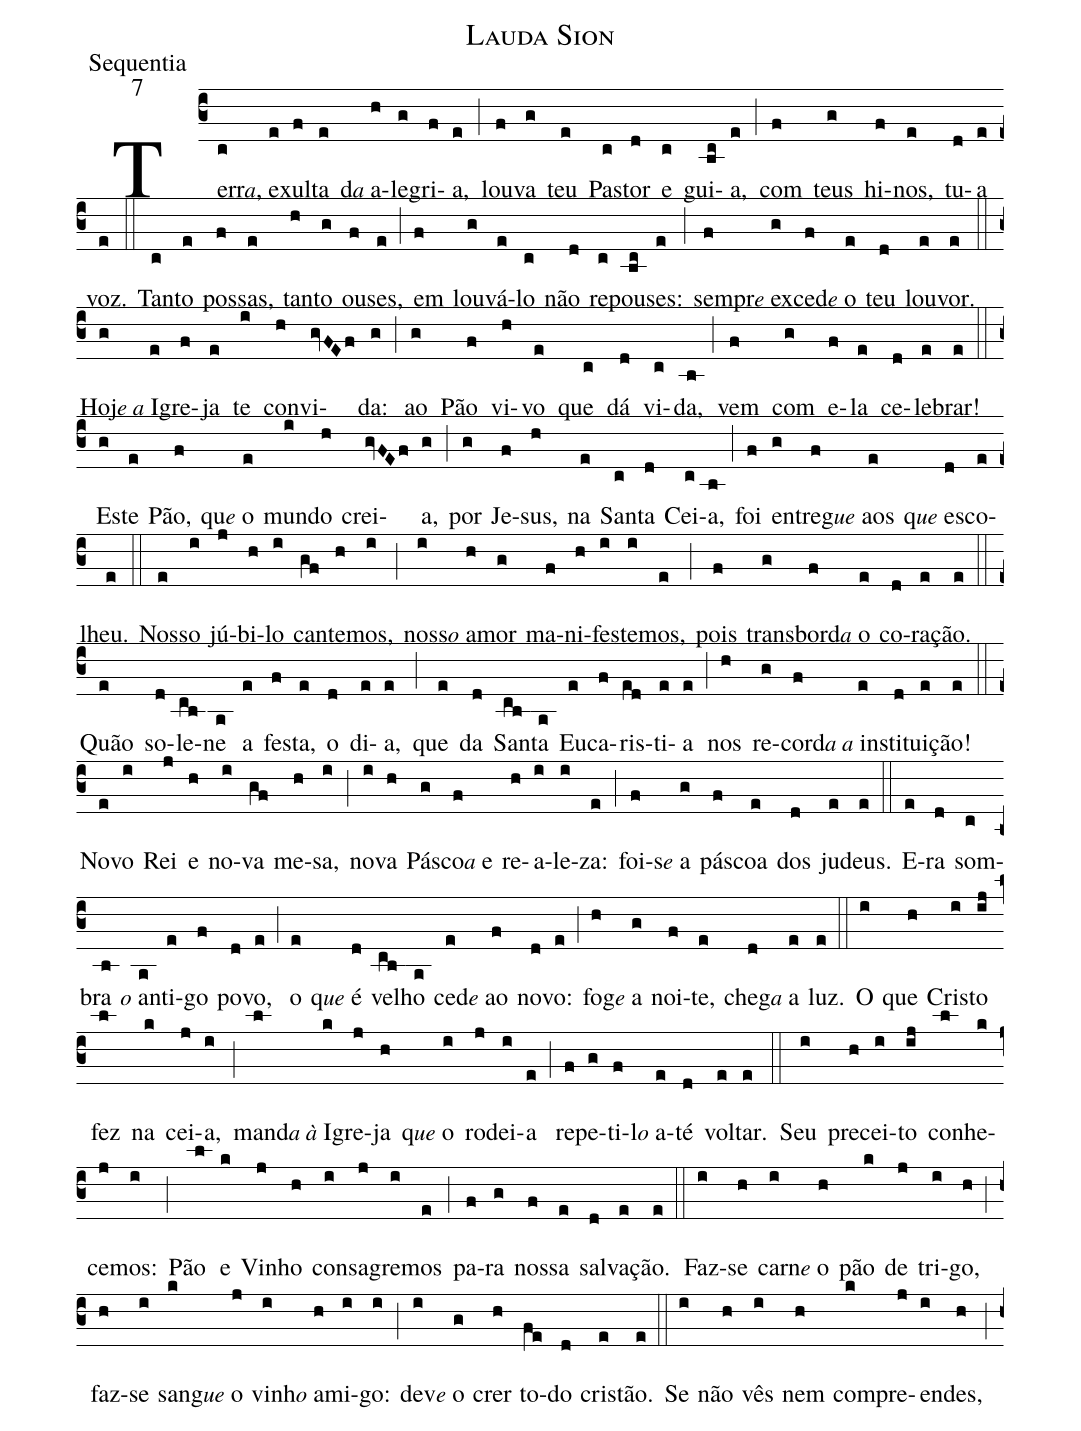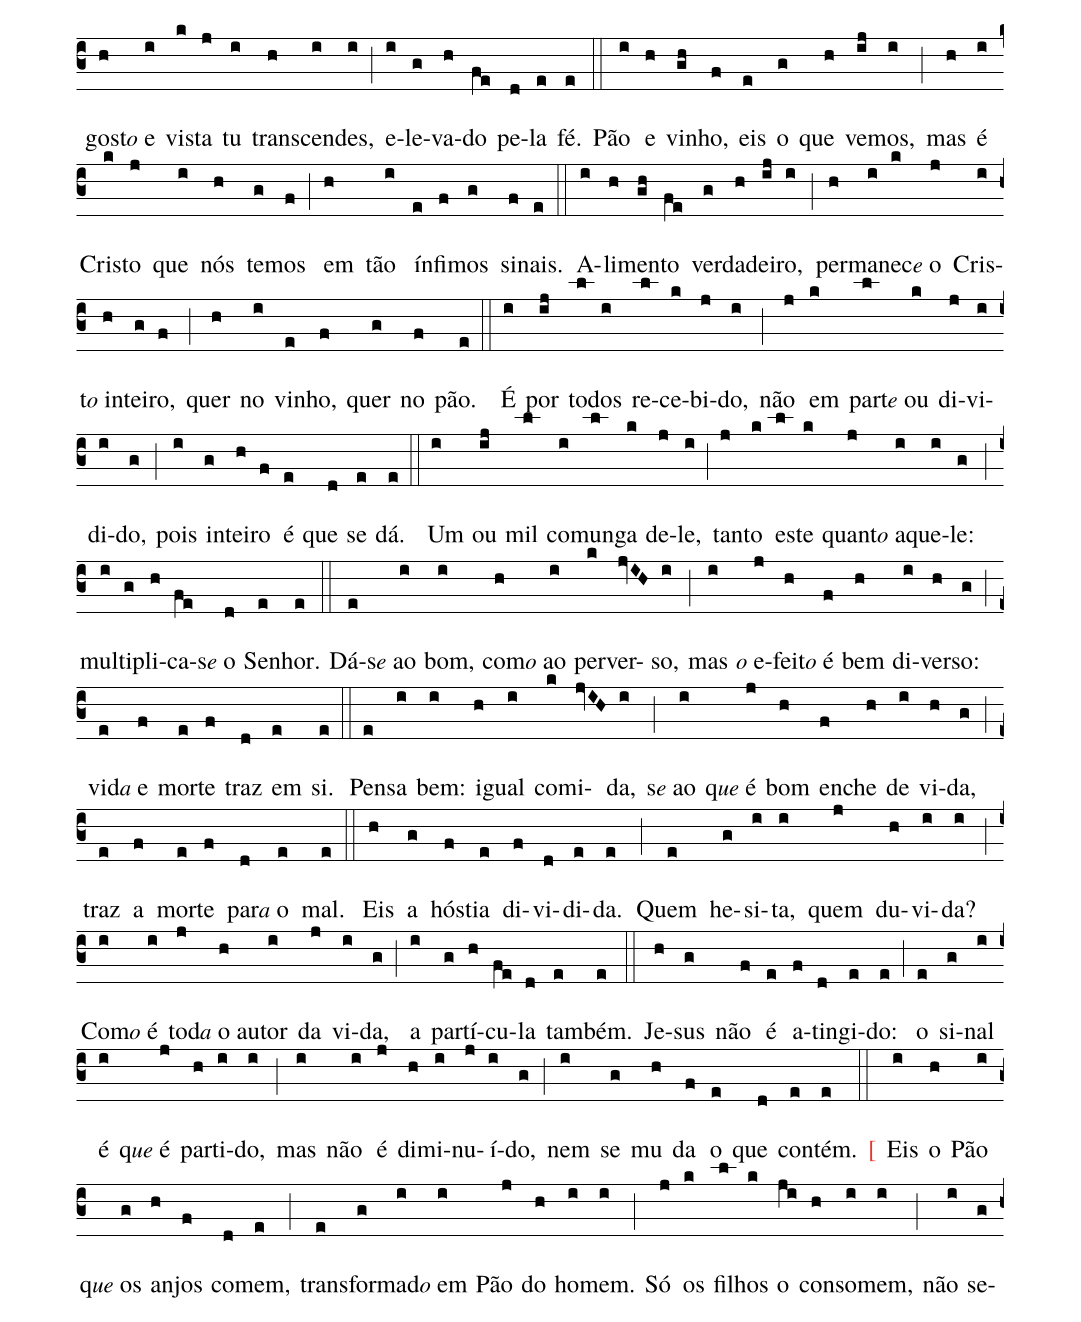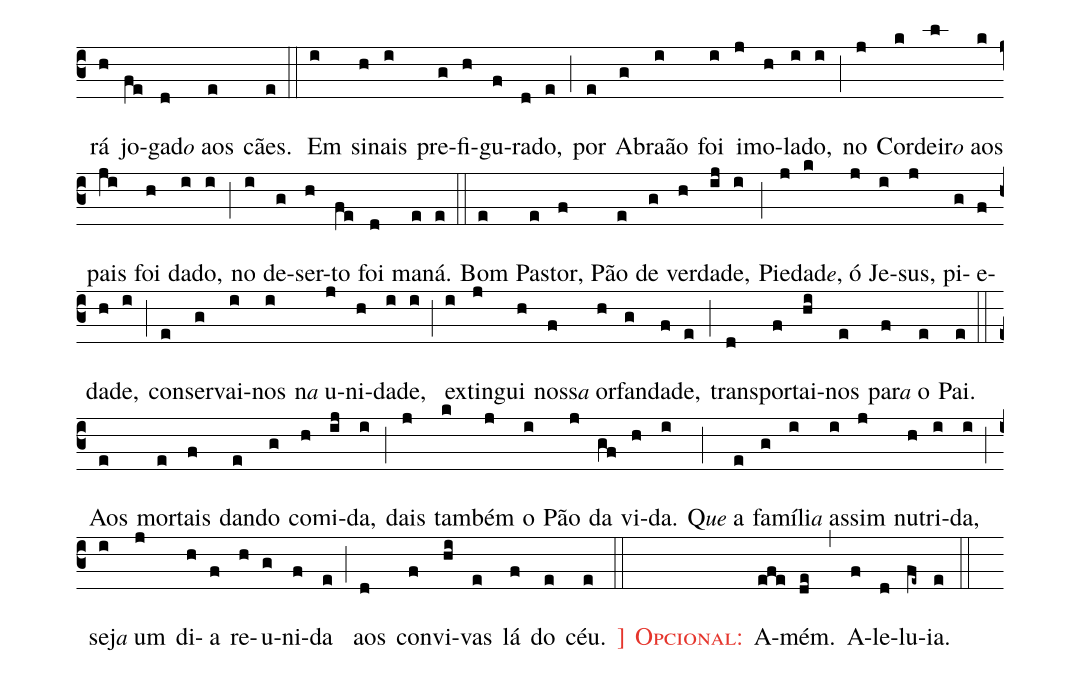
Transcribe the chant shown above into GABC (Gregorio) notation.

name: Lauda Sion;
office-part: Sequentia;
mode: 7;
%%
(c3)

Ter(c)r<e>a</e>, e(e)xul(f)ta(e) d<e>a</e> a(h)le(g)gri(f)a,(e) (;) lou(f)va(g) teu(e) Pas(c)tor(d) e(c) gui(bc)a,(e) (;) com(f) teus(g) hi(f)nos,(e) tu(d)a(e) voz.(e)

(::)

Tan(c)to(e) pos(f)sas,(e) tan(h)to(g) ou(f)ses,(e) (;) em(f) lou(g)vá-(e)lo(c) não(d) re(c)pou(bc)ses:(e) (;) sem(f)pr<e>e</e> ex(g)ce(f)d<e>e</e> o(e) teu(d) lou(e)vor.(e)

(::)

Ho(g)j<e>e a</e> I(e)gre(f)ja(e) te(i) con(h)vi(gvFEf)da:(g) (;) ao(g) Pão(f) vi(h)vo(e) que(c) dá(d) vi(c)da,(b) (;) vem(f) com(g) e(f)la(e) ce(d)le(e)brar!(e)

(::)

Es(g)te(e) Pão,(f) qu<e>e</e> o(e) mun(i)do(h) crei(gvFEf)a,(g) (;) por(g) Je(f)sus,(h) na(e) San(c)ta(d) Cei(c)a,(b) (;) foi(f) en(g)tre(f)g<e>ue</e> aos(e) q<e>ue</e> es(d)co(e)lheu.(e)

(::)

Nos(e)so(i) jú(j)bi(h)lo(i) can(gf)te(h)mos,(i) (;) nos(i)s<e>o</e> a(h)mor(g) ma(f)ni(h)fes(i)te(i)mos,(e) (;) pois(f) trans(g)bor(f)d<e>a</e> o(e) co(d)ra(e)ção.(e)

(::)

Quão(e) so(d)le(cb)ne(a) a(e) fes(f)ta,(e) o(d) di(e)a,(e) (;) que(e) da(d) San(cb)ta(a) Eu(e)ca(f)ris(ed)ti(e)a(e) (;) nos(h) re(g)cor(f)d<e>a a</e> ins(e)ti(d)tui(e)ção!(e)

(::)

No(e)vo(i) Rei(j) e(h) no(i)va(gf) me(h)sa,(i) (;) no(i)va(h) Pás(g)co<e>a</e> e(f) re(h)a(i)le(i)za:(e) (;) foi-(f)s<e>e</e> a(g) pás(f)coa(e) dos(d) ju(e)deus.(e)

(::)

E(e)ra(d) som(c)bra(b) <e>o</e> an(a)ti(e)go(f) po(d)vo,(e) (;) o(e) q<e>ue</e> é(d) ve(cb)lho(a) ce(e)d<e>e</e> ao(f) no(d)vo:(e) (;)
fo(h)g<e>e</e> a(g) noi(f)te,(e) che(d)g<e>a</e> a(e) luz.(e)

(::)

O(i) que(h) Cris(i)to(ij) fez(l) na(k) cei(j)a,(i) (;) man(l)d<e>a à</e> I(k)gre(j)ja(h) q<e>ue</e> o(i) ro(j)dei(i)a(e) (;) re(f)pe(g)ti-(f)l<e>o</e> a(e)té(d) vol(e)tar.(e)

(::)

Seu(i) pre(h)cei(i)to(ij) co(l)nhe(k)ce(j)mos:(i) (;) Pão(l) e(k) Vi(j)nho(h) con(i)sa(j)gre(i)mos(e) (;) pa(f)ra(g) nos(f)sa(e) sal(d)va(e)ção.(e)

(::)

Faz-(i)se(h) car(i)n<e>e</e> o(h) pão(k) de(j) tri(i)go,(h) (;) faz-(h)se(i) san(k)g<e>ue</e> o(j) vi(i)nh<e>o</e> a(h)mi(i)go:(i) (;) de(i)v<e>e</e> o(g) crer(h) to(fe)do(d) cris(e)tão.(e)

(::)

Se(i) não(h) vês(i) nem(h) com(k)pre(j)en(i)des,(h) (;) gos(h)t<e>o</e> e(i) vis(k)ta(j) tu(i) trans(h)cen(i)des,(i) (;) e(i)le(g)va(h)do(fe) pe(d)la(e) fé.(e)

(::)

Pão(i) e(h) vi(gh)nho,(f) eis(e) o(g) que(h) ve(ij)mos,(i) (;) mas(h) é(i) Cris(k)to(j) que(i) nós(h) te(g)mos(f) (;) em(h) tão(i) ín(e)fi(f)mos(g) si(f)nais.(e)

(::)

A(i)li(h)men(gh)to(fe) ver(g)da(h)dei(ij)ro,(i) (;) per(h)ma(i)ne(k)c<e>e</e> o(j) Cris(i)t<e>o</e> in(h)tei(g)ro,(f) (;) quer(h) no(i) vi(e)nho,(f) quer(g) no(f) pão.(e)

(::)

É(i) por(ij) to(l)dos(i) re(l)ce(k)bi(j)do,(i) (;) não(j) em(k) par(l)t<e>e</e> ou(k) di(j)vi(i)di(i)do,(g) (;) pois(i) in(g)tei(h)ro(f) é(e) que(d) se(e) dá.(e)

(::)

Um(i) ou(ij) mil(l) co(i)mun(l)ga(k) de(j)le,(i) (;)
tan(j)to(k) es(l)te(k) quan(j)t<e>o</e> a(i)que(i)le:(g) (;) mul(i)ti(g)pli(h)ca-(fe)s<e>e</e> o(d) Se(e)nhor.(e)

(::)

Dá-(e)s<e>e</e> ao(i) bom,(i) co(h)m<e>o</e> ao(i) per(k)ver(jvIH)so,(i) (;) mas(i) <e>o</e> e(j)fei(h)t<e>o</e> é(f) bem(h) di(i)ver(h)so:(g) (;) vi(e)d<e>a</e> e(f) mor(e)te(f) traz(d) em(e) si.(e)

(::)

Pen(e)sa(i) bem:(i) i(h)gual(i) co(k)mi(jvIH)da,(i) (;) s<e>e</e> ao(i) q<e>ue</e> é(j) bom(h) en(f)che(h) de(i) vi(h)da,(g) (;) traz(e) a(f) mor(e)te(f) pa(d)r<e>a</e> o(e) mal.(e)

(::)

Eis(h) a(g) hós(f)tia(e) di(f)vi(d)di(e)da.(e) (;) Quem(e) he(g)si(i)ta,(i) quem(j) du(h)vi(i)da?(i) (;) Co(i)m<e>o</e> é(i) to(j)d<e>a</e> o au(h)tor(i) da(j) vi(i)da,(g) (;) a(i) par(g)tí(h)cu(fe)la(d) tam(e)bém.(e)

(::)

Je(h)sus(g) não(f) é(e) a(f)tin(d)gi(e)do:(e) (;) o(e) si(g)nal(i) é(i) q<e>ue</e> é(j) par(h)ti(i)do,(i) (;) mas(i) não(i) é(j) di(h)mi(i)nu(j)í(i)do,(g) (;) nem(i) se(g) mu(h) da(f) o(e) que(d) con(e)tém.(e)

<c><v>[</v></c>(::)

Eis(i) o(h) Pão(i) q<e>ue</e> os(g) an(h)jos(f) co(d)mem,(e) (;) trans(e)for(g)ma(i)d<e>o</e> em(i) Pão(j) do(h) ho(i)mem.(i) (;) Só(j) os(k) fi(l)lhos(k) o(ji) con(h)so(i)mem,(i) (;) não(i) se(g)rá(h) jo(fe)ga(d)d<e>o</e> aos(e) cães.(e)

(::)

Em(i) si(h)nais(i) pre(g)fi(h)gu(f)ra(d)do,(e) (;) por(e) A(g)braão(i) foi(i) i(j)mo(h)la(i)do,(i) (;) no(j) Cor(k)dei(l)r<e>o</e> aos(k) pais(ji) foi(h) da(i)do,(i) (;)
no(i) de(g)ser(h)to(fe) foi(d) ma(e)ná.(e)

(::)

Bom(e) Pas(e)tor,(f) Pão(e) de(g) ver(h)da(ij)de,(i) (;) Pie(j)da(k)d<e>e</e>, ó(j) Je(i)sus,(j) pi(g)e(f)da(h)de,(i) (;) con(e)ser(g)vai-(i)nos(i) n<e>a</e> u(j)ni(h)da(i)de,(i) (;) ex(i)tin(j)gui(h) nos(f)s<e>a</e> or(h)fan(g)da(f)de,(e) (;) trans(d)por(f)tai-(hi)nos(e) pa(f)r<e>a</e> o(e) Pai.(e)

(::)

Aos(e) mor(e)tais(f) dan(e)do(g) co(h)mi(ij)da,(i) (;) dais(j) tam(k)bém(j) o(i) Pão(j) da(gf) vi(h)da.(i) (;) Q<e>ue</e> a(e) fa(g)mí(i)li<e>a</e> as(i)sim(j) nu(h)tri(i)da,(i) (;) se(i)j<e>a</e> um(j) di(h)a(f) re(h)u(g)ni(f)da(e) (;) aos(d) con(f)vi(hi)vas(e) lá(f) do(e) céu.(e)

<c><v>]</v></c>(::)

<nlba><c><sc>Opcional</sc>:</c>() A</nlba>(efe)mém.(de) (,) A(f)le(d)lu(fe~)ia.(e)

(::)
